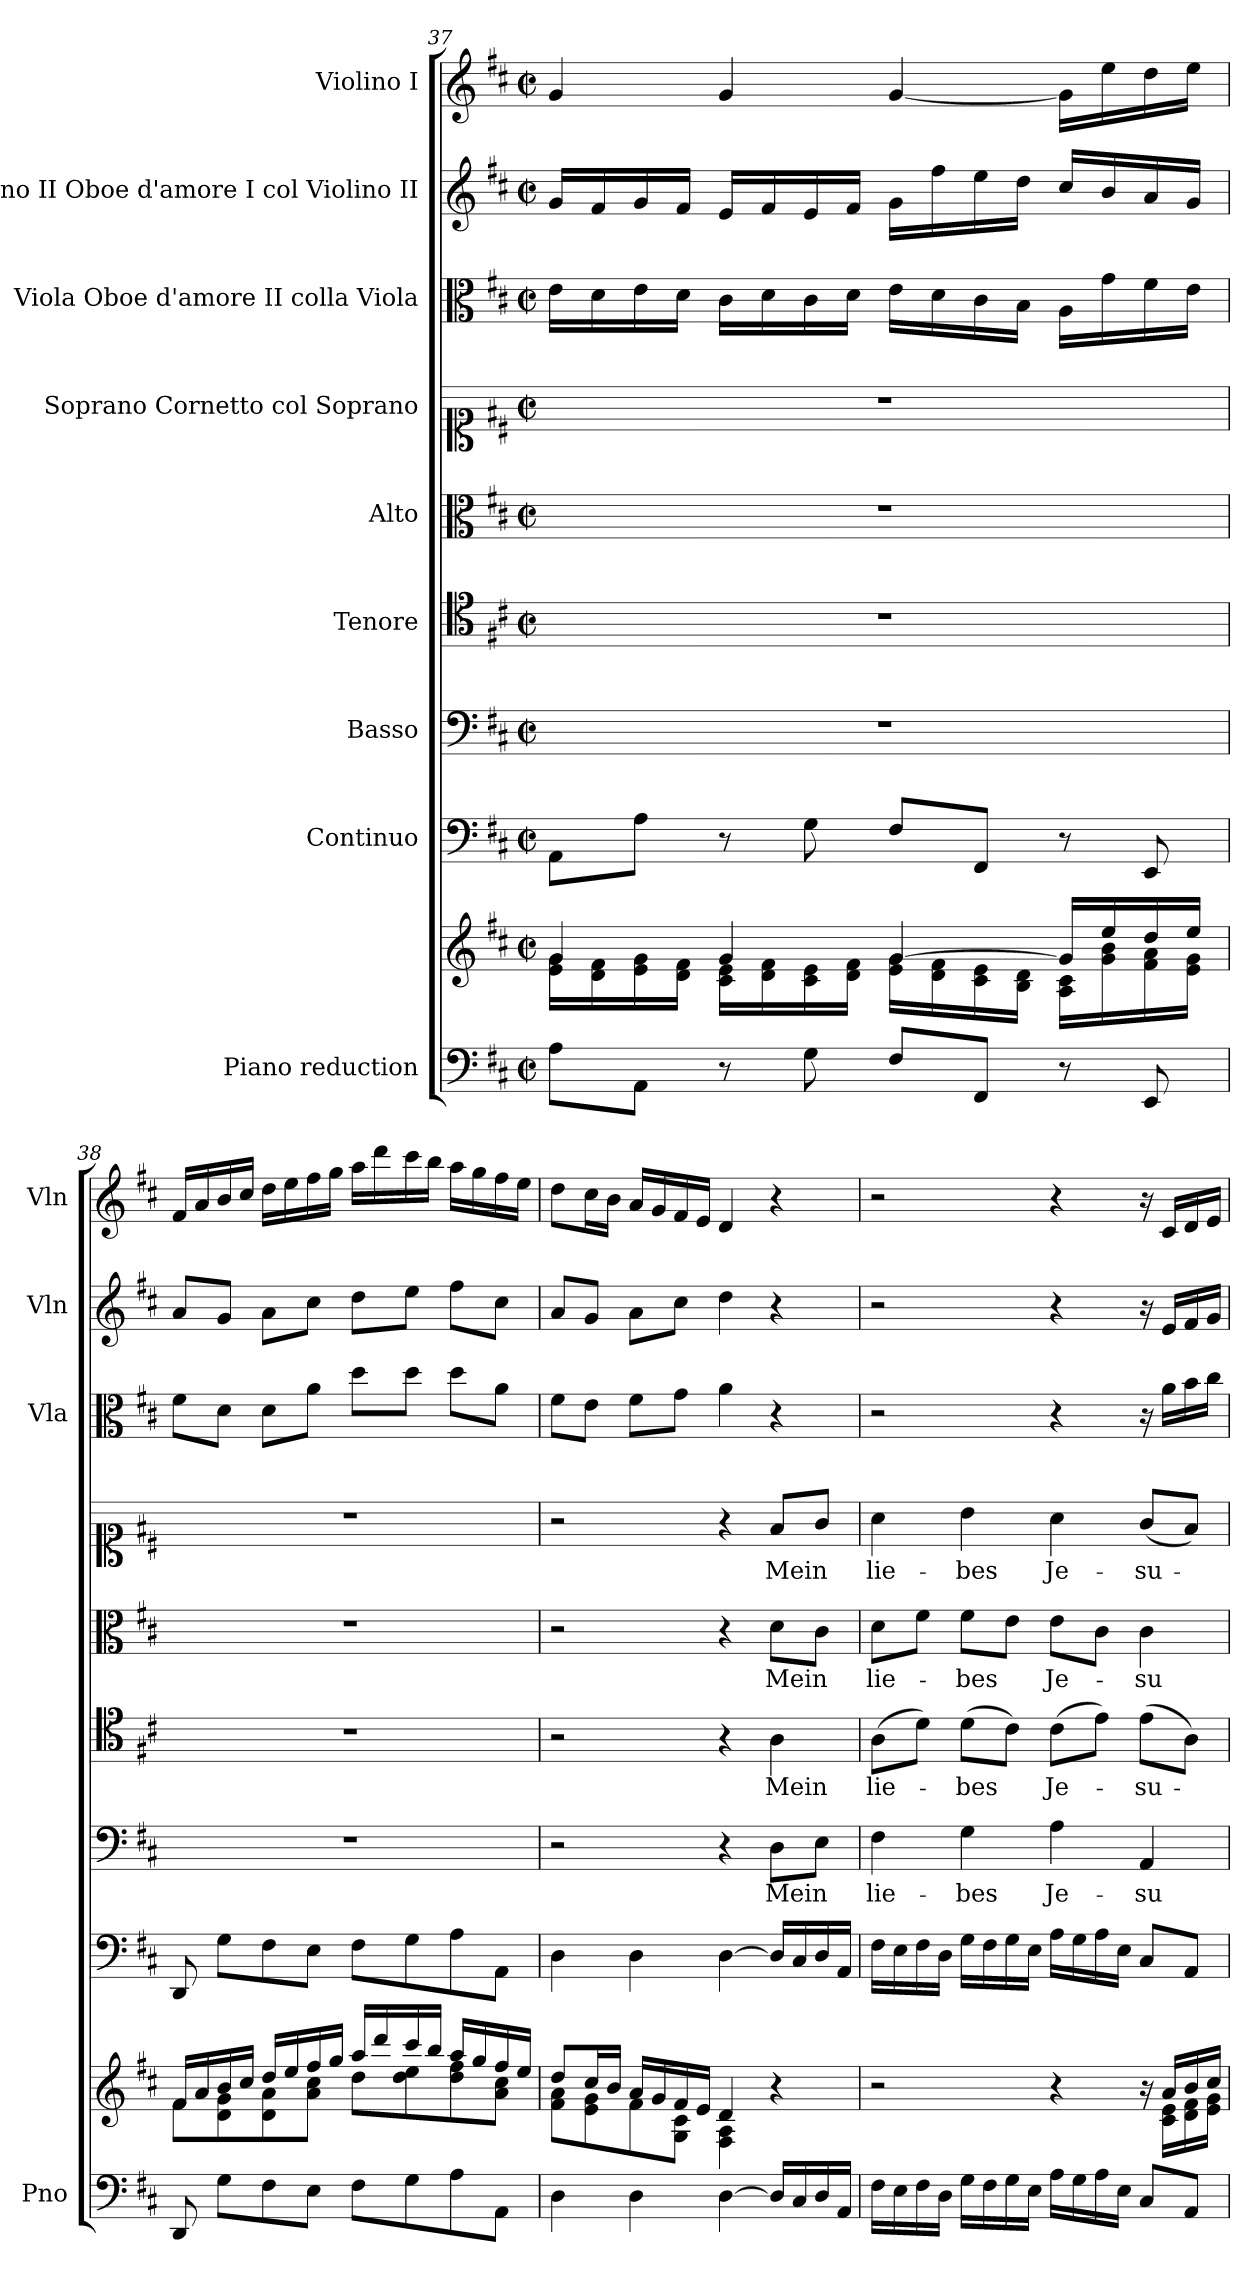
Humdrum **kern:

**kern	**kern	**kern	**kern	**text	**kern	**text	**kern	**text	**kern	**text	**kern	**kern	**kern
*part9	*part9	*part8	*part7	*part7	*part6	*part6	*part5	*part5	*part4	*part4	*part3	*part2	*part1
*staff10	*staff9	*staff8	*staff7	*staff7	*staff6	*staff6	*staff5	*staff5	*staff4	*staff4	*staff3	*staff2	*staff1
*I"Piano reduction	*	*I"Continuo	*I"Basso	*	*I"Tenore	*	*I"Alto	*	*I"Soprano Cornetto col Soprano	*	*I"Viola Oboe d'amore II colla Viola	*I"Violino II Oboe d'amore I col Violino II	*I"Violino I
*I'Pno	*	*	*	*	*	*	*	*	*	*	*I'Vla	*I'Vln	*I'Vln
*clefF4	*clefG2	*clefF4	*clefF4	*	*clefC4	*	*clefC3	*	*clefC1	*	*clefC3	*clefG2	*clefG2
*k[f#c#]	*k[f#c#]	*k[f#c#]	*k[f#c#]	*	*k[f#c#]	*	*k[f#c#]	*	*k[f#c#]	*	*k[f#c#]	*k[f#c#]	*k[f#c#]
*M2/2	*M2/2	*M2/2	*M2/2	*	*M2/2	*	*M2/2	*	*M2/2	*	*M2/2	*M2/2	*M2/2
*met(c|)	*met(c|)	*met(c|)	*met(c|)	*	*met(c|)	*	*met(c|)	*	*met(c|)	*	*met(c|)	*met(c|)	*met(c|)
=37	=37	=37	=37	=37	=37	=37	=37	=37	=37	=37	=37	=37	=37
*	*^	*	*	*	*	*	*	*	*	*	*	*	*
8A\L	4g/	16e\ 16g\LL	8AA\L	1r	.	1r	.	1r	.	1r	.	16e\LL	16g/LL	4g/
.	.	16d\ 16f#\	.	.	.	.	.	.	.	.	.	16d\	16f#/	.
8AA\J	.	16e\ 16g\	8A\J	.	.	.	.	.	.	.	.	16e\	16g/	.
.	.	16d\ 16f#\JJ	.	.	.	.	.	.	.	.	.	16d\JJ	16f#/JJ	.
8r	4g/	16c#\ 16e\LL	8r	.	.	.	.	.	.	.	.	16c#\LL	16e/LL	4g/
.	.	16d\ 16f#\	.	.	.	.	.	.	.	.	.	16d\	16f#/	.
8G\	.	16c#\ 16e\	8G\	.	.	.	.	.	.	.	.	16c#\	16e/	.
.	.	16d\ 16f#\JJ	.	.	.	.	.	.	.	.	.	16d\JJ	16f#/JJ	.
8F#/L	[4g/	16e\ 16g\LL	8F#/L	.	.	.	.	.	.	.	.	16e\LL	16g\LL	[4g/
.	.	16d\ 16f#\	.	.	.	.	.	.	.	.	.	16d\	16ff#\	.
8FF#/J	.	16c#\ 16e\	8FF#/J	.	.	.	.	.	.	.	.	16c#\	16ee\	.
.	.	16B\ 16d\JJ	.	.	.	.	.	.	.	.	.	16B\JJ	16dd\JJ	.
8r	16g/LL]	16A\ 16c#\LL	8r	.	.	.	.	.	.	.	.	16A\LL	16cc#/LL	16g\LL]
.	16ee/	16g\ 16b\	.	.	.	.	.	.	.	.	.	16g\	16b/	16ee\
8EE/	16dd/	16f#\ 16a\	8EE/	.	.	.	.	.	.	.	.	16f#\	16a/	16dd\
.	16ee/JJ	16e\ 16g\JJ	.	.	.	.	.	.	.	.	.	16e\JJ	16g/JJ	16ee\JJ
=38	=38	=38	=38	=38	=38	=38	=38	=38	=38	=38	=38	=38	=38	=38
8DD/	16f#/LL	8f#\L	8DD/	1r	.	1r	.	1r	.	1r	.	8f#\L	8a/L	16f#/LL
.	16a/	.	.	.	.	.	.	.	.	.	.	.	.	16a/
8G\L	16b/	8d\ 8g\	8G\L	.	.	.	.	.	.	.	.	8d\J	8g/J	16b/
.	16cc#/JJ	.	.	.	.	.	.	.	.	.	.	.	.	16cc#/JJ
8F#\	16dd/LL	8d\ 8a\	8F#\	.	.	.	.	.	.	.	.	8d\L	8a\L	16dd\LL
.	16ee/	.	.	.	.	.	.	.	.	.	.	.	.	16ee\
8E\J	16ff#/	8a\ 8cc#\J	8E\J	.	.	.	.	.	.	.	.	8a\J	8cc#\J	16ff#\
.	16gg/JJ	.	.	.	.	.	.	.	.	.	.	.	.	16gg\JJ
8F#\L	16aa/LL	8dd\L	8F#\L	.	.	.	.	.	.	.	.	8dd\L	8dd\L	16aa\LL
.	16ddd/	.	.	.	.	.	.	.	.	.	.	.	.	16ddd\
8G\	16ccc#/	8dd\ 8ee\	8G\	.	.	.	.	.	.	.	.	8dd\J	8ee\J	16ccc#\
.	16bb/JJ	.	.	.	.	.	.	.	.	.	.	.	.	16bb\JJ
8A\	16aa/LL	8dd\ 8ff#\	8A\	.	.	.	.	.	.	.	.	8dd\L	8ff#\L	16aa\LL
.	16gg/	.	.	.	.	.	.	.	.	.	.	.	.	16gg\
8AA\J	16ff#/	8a\ 8cc#\J	8AA\J	.	.	.	.	.	.	.	.	8a\J	8cc#\J	16ff#\
.	16ee/JJ	.	.	.	.	.	.	.	.	.	.	.	.	16ee\JJ
=39	=39	=39	=39	=39	=39	=39	=39	=39	=39	=39	=39	=39	=39	=39
4D\	8dd/L	8f#\ 8a\L	4D\	2r	.	2r	.	2r	.	2r	.	8f#\L	8a/L	8dd\L
.	16cc#/L	8e\ 8g\	.	.	.	.	.	.	.	.	.	8e\J	8g/J	16cc#\L
.	16b/JJ	.	.	.	.	.	.	.	.	.	.	.	.	16b\JJ
4D\	16a/LL	8f#\	4D\	.	.	.	.	.	.	.	.	8f#\L	8a\L	16a/LL
.	16g/	.	.	.	.	.	.	.	.	.	.	.	.	16g/
.	16f#/	8G\ 8c#\J	.	.	.	.	.	.	.	.	.	8g\J	8cc#\J	16f#/
.	16e/JJ	.	.	.	.	.	.	.	.	.	.	.	.	16e/JJ
[4D\	4d/	4F#\ 4A\	[4D\	4r	.	4r	.	4r	.	4r	.	4a\	4dd\	4d/
!	!	!	!	!	!LO:LY:b	!	!LO:LY:b	!	!LO:LY:b	!	!LO:LY:b	!	!	!
16D/LL]	4r	4ryy	16D/LL]	8D\L	Mein	4A\	Mein	8d\L	Mein	8f#/L	Mein	4r	4r	4r
16C#/	.	.	16C#/	.	.	.	.	.	.	.	.	.	.	.
16D/	.	.	16D/	8E\J	.	.	.	8c#\J	.	8g/J	.	.	.	.
16AA/JJ	.	.	16AA/JJ	.	.	.	.	.	.	.	.	.	.	.
!!LO:PB:g=z
=40	=40	=40	=40	=40	=40	=40	=40	=40	=40	=40	=40	=40	=40	=40
!	!	!	!	!	!LO:LY:b	!	!LO:LY:b	!	!LO:LY:b	!	!LO:LY:b	!	!	!
16F#\LL	2r	2ryy	16F#\LL	4F#\	lie-	(8A\L	lie-	8d\L	lie-	4a\	lie-	2r	2r	2r
16E\	.	.	16E\	.	.	.	.	.	.	.	.	.	.	.
16F#\	.	.	16F#\	.	.	8d\J)	.	8f#\J	.	.	.	.	.	.
16D\JJ	.	.	16D\JJ	.	.	.	.	.	.	.	.	.	.	.
!	!	!	!	!	!LO:LY:b	!	!LO:LY:b	!	!LO:LY:b	!	!LO:LY:b	!	!	!
16G\LL	.	.	16G\LL	4G\	-bes	(8d\L	-bes	8f#\L	-bes	4b\	-bes	.	.	.
16F#\	.	.	16F#\	.	.	.	.	.	.	.	.	.	.	.
16G\	.	.	16G\	.	.	8c#\J)	.	8e\J	.	.	.	.	.	.
16E\JJ	.	.	16E\JJ	.	.	.	.	.	.	.	.	.	.	.
!	!	!	!	!	!LO:LY:b	!	!LO:LY:b	!	!LO:LY:b	!	!LO:LY:b	!	!	!
16A\LL	4r	4ryy	16A\LL	4A\	Je-	(8c#\L	Je-	8e\L	Je-	4a\	Je-	4r	4r	4r
16G\	.	.	16G\	.	.	.	.	.	.	.	.	.	.	.
16A\	.	.	16A\	.	.	8e\J)	.	8c#\J	.	.	.	.	.	.
16E\JJ	.	.	16E\JJ	.	.	.	.	.	.	.	.	.	.	.
!	!	!	!	!	!LO:LY:b	!	!LO:LY:b	!	!LO:LY:b	!	!LO:LY:b	!	!	!
8C#/L	16r	16ryy	8C#/L	4AA/	-su-	(8e\L	-su-	4c#\	-su-	(8g/L	-su-	16r	16r	16r
.	16a/LL	16c#\ 16e\LL	.	.	.	.	.	.	.	.	.	16a\LL	16e/LL	16c#/LL
8AA/J	16b/	16d\ 16f#\	8AA/J	.	.	8A\J)	.	.	.	8f#/J)	.	16b\	16f#/	16d/
.	16cc#/JJ	16e\ 16g\JJ	.	.	.	.	.	.	.	.	.	16cc#\JJ	16g/JJ	16e/JJ
*	*v	*v	*	*	*	*	*	*	*	*	*	*	*	*
=	=	=	=	=	=	=	=	=	=	=	=	=	=
*-	*-	*-	*-	*-	*-	*-	*-	*-	*-	*-	*-	*-	*-
